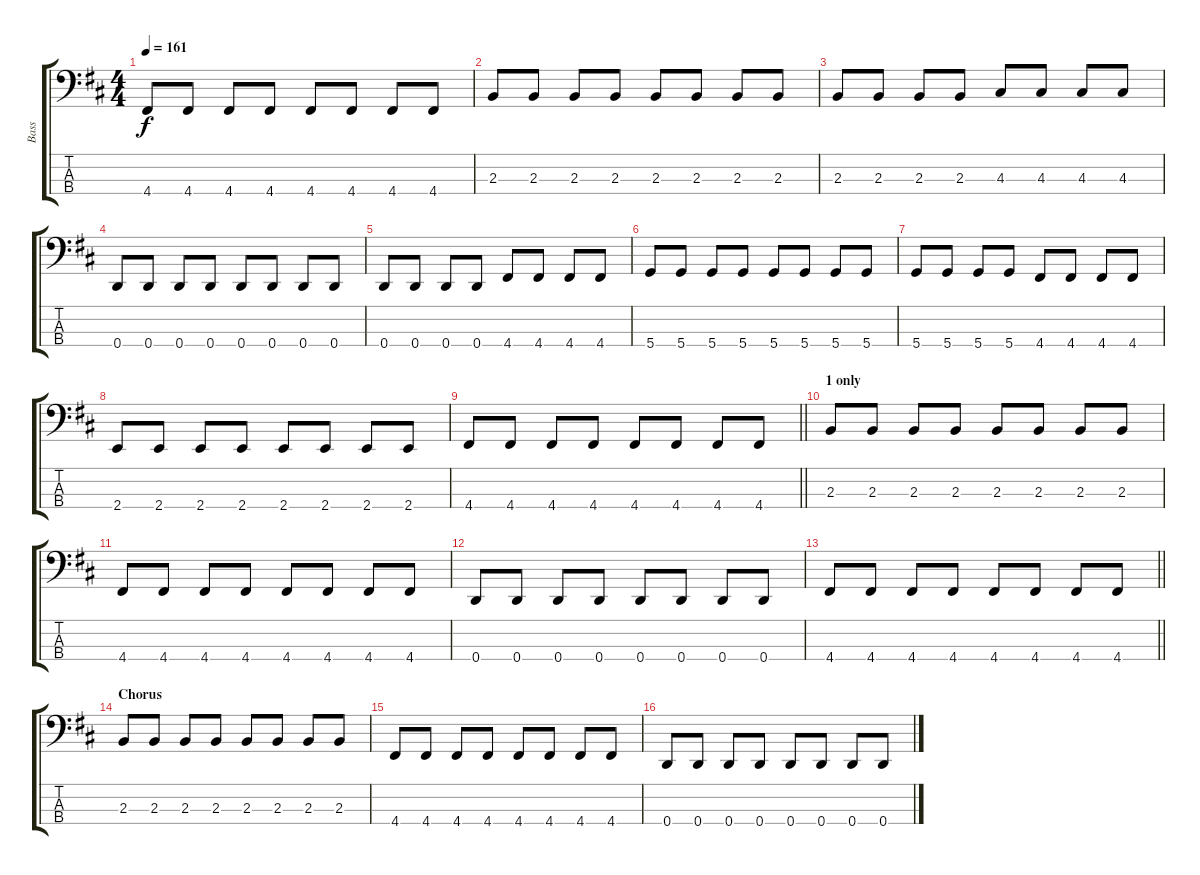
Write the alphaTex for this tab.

\track ("Bass" "Bass") {instrument acousticguitarsteel}
\staff {score tabs}
\tuning (G2 D2 A1 D1) {hide}
\ts (4 4)
\tempo 161
\clef f4
\ks d
4.4.8{dy f} 4.4.8 4.4.8 4.4.8 4.4.8 4.4.8 4.4.8 4.4.8 |
2.3.8 2.3.8 2.3.8 2.3.8 2.3.8 2.3.8 2.3.8 2.3.8 |
2.3.8 2.3.8 2.3.8 2.3.8 4.3.8 4.3.8 4.3.8 4.3.8 |
0.4.8 0.4.8 0.4.8 0.4.8 0.4.8 0.4.8 0.4.8 0.4.8 |
0.4.8 0.4.8 0.4.8 0.4.8 4.4.8 4.4.8 4.4.8 4.4.8 |
5.4.8 5.4.8 5.4.8 5.4.8 5.4.8 5.4.8 5.4.8 5.4.8 |
5.4.8 5.4.8 5.4.8 5.4.8 4.4.8 4.4.8 4.4.8 4.4.8 |
2.4.8 2.4.8 2.4.8 2.4.8 2.4.8 2.4.8 2.4.8 2.4.8 |
\barLineRight lightlight
4.4.8 4.4.8 4.4.8 4.4.8 4.4.8 4.4.8 4.4.8 4.4.8 |
\section ("" "1 only")
2.3.8 2.3.8 2.3.8 2.3.8 2.3.8 2.3.8 2.3.8 2.3.8 |
4.4.8 4.4.8 4.4.8 4.4.8 4.4.8 4.4.8 4.4.8 4.4.8 |
0.4.8 0.4.8 0.4.8 0.4.8 0.4.8 0.4.8 0.4.8 0.4.8 |
\barLineRight lightlight
4.4.8 4.4.8 4.4.8 4.4.8 4.4.8 4.4.8 4.4.8 4.4.8 |
\section ("" "Chorus")
2.3.8 2.3.8 2.3.8 2.3.8 2.3.8 2.3.8 2.3.8 2.3.8 |
4.4.8 4.4.8 4.4.8 4.4.8 4.4.8 4.4.8 4.4.8 4.4.8 |
0.4.8 0.4.8 0.4.8 0.4.8 0.4.8 0.4.8 0.4.8 0.4.8
